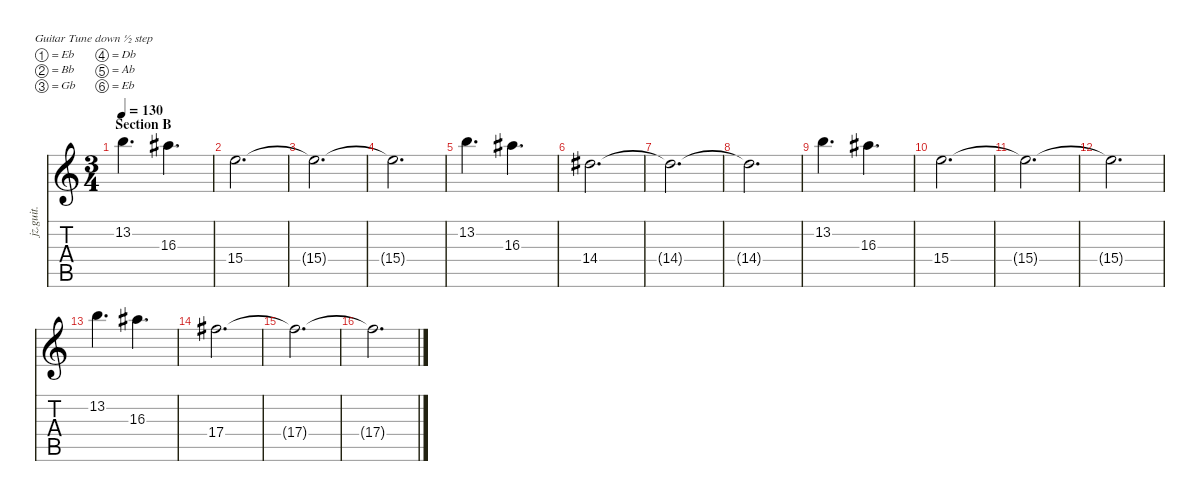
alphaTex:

\defaultSystemsLayout 4
\hideDynamics
\bracketExtendMode nobrackets
\otherSystemsTrackNameOrientation horizontal
\track ("Track 2" "jz.guit.") {instrument electricguitarjazz}
\staff {score tabs}
\tuning (Eb4 Bb3 Gb3 Db3 Ab2 Eb2)
\ts (3 4)
\section ("" "Section B")
\tempo 130
\clef g2
\ks c
13.2.4{d dy f beam Down} 16.3{acc #}.4{d beam Down} |
15.4.2{d beam Down} |
15.4{t}.2{d beam Down} |
15.4{t}.2{d beam Down} |
13.2.4{d beam Down} 16.3{acc #}.4{d beam Down} |
14.4{acc #}.2{d beam Down} |
14.4{t acc #}.2{d beam Down} |
14.4{t acc #}.2{d beam Down} |
13.2.4{d beam Down} 16.3{acc #}.4{d beam Down} |
15.4.2{d beam Down} |
15.4{t}.2{d beam Down} |
15.4{t}.2{d beam Down} |
13.2.4{d beam Down} 16.3{acc #}.4{d beam Down} |
17.4{acc #}.2{d beam Down} |
17.4{t acc #}.2{d beam Down} |
17.4{t acc #}.2{d beam Down}
